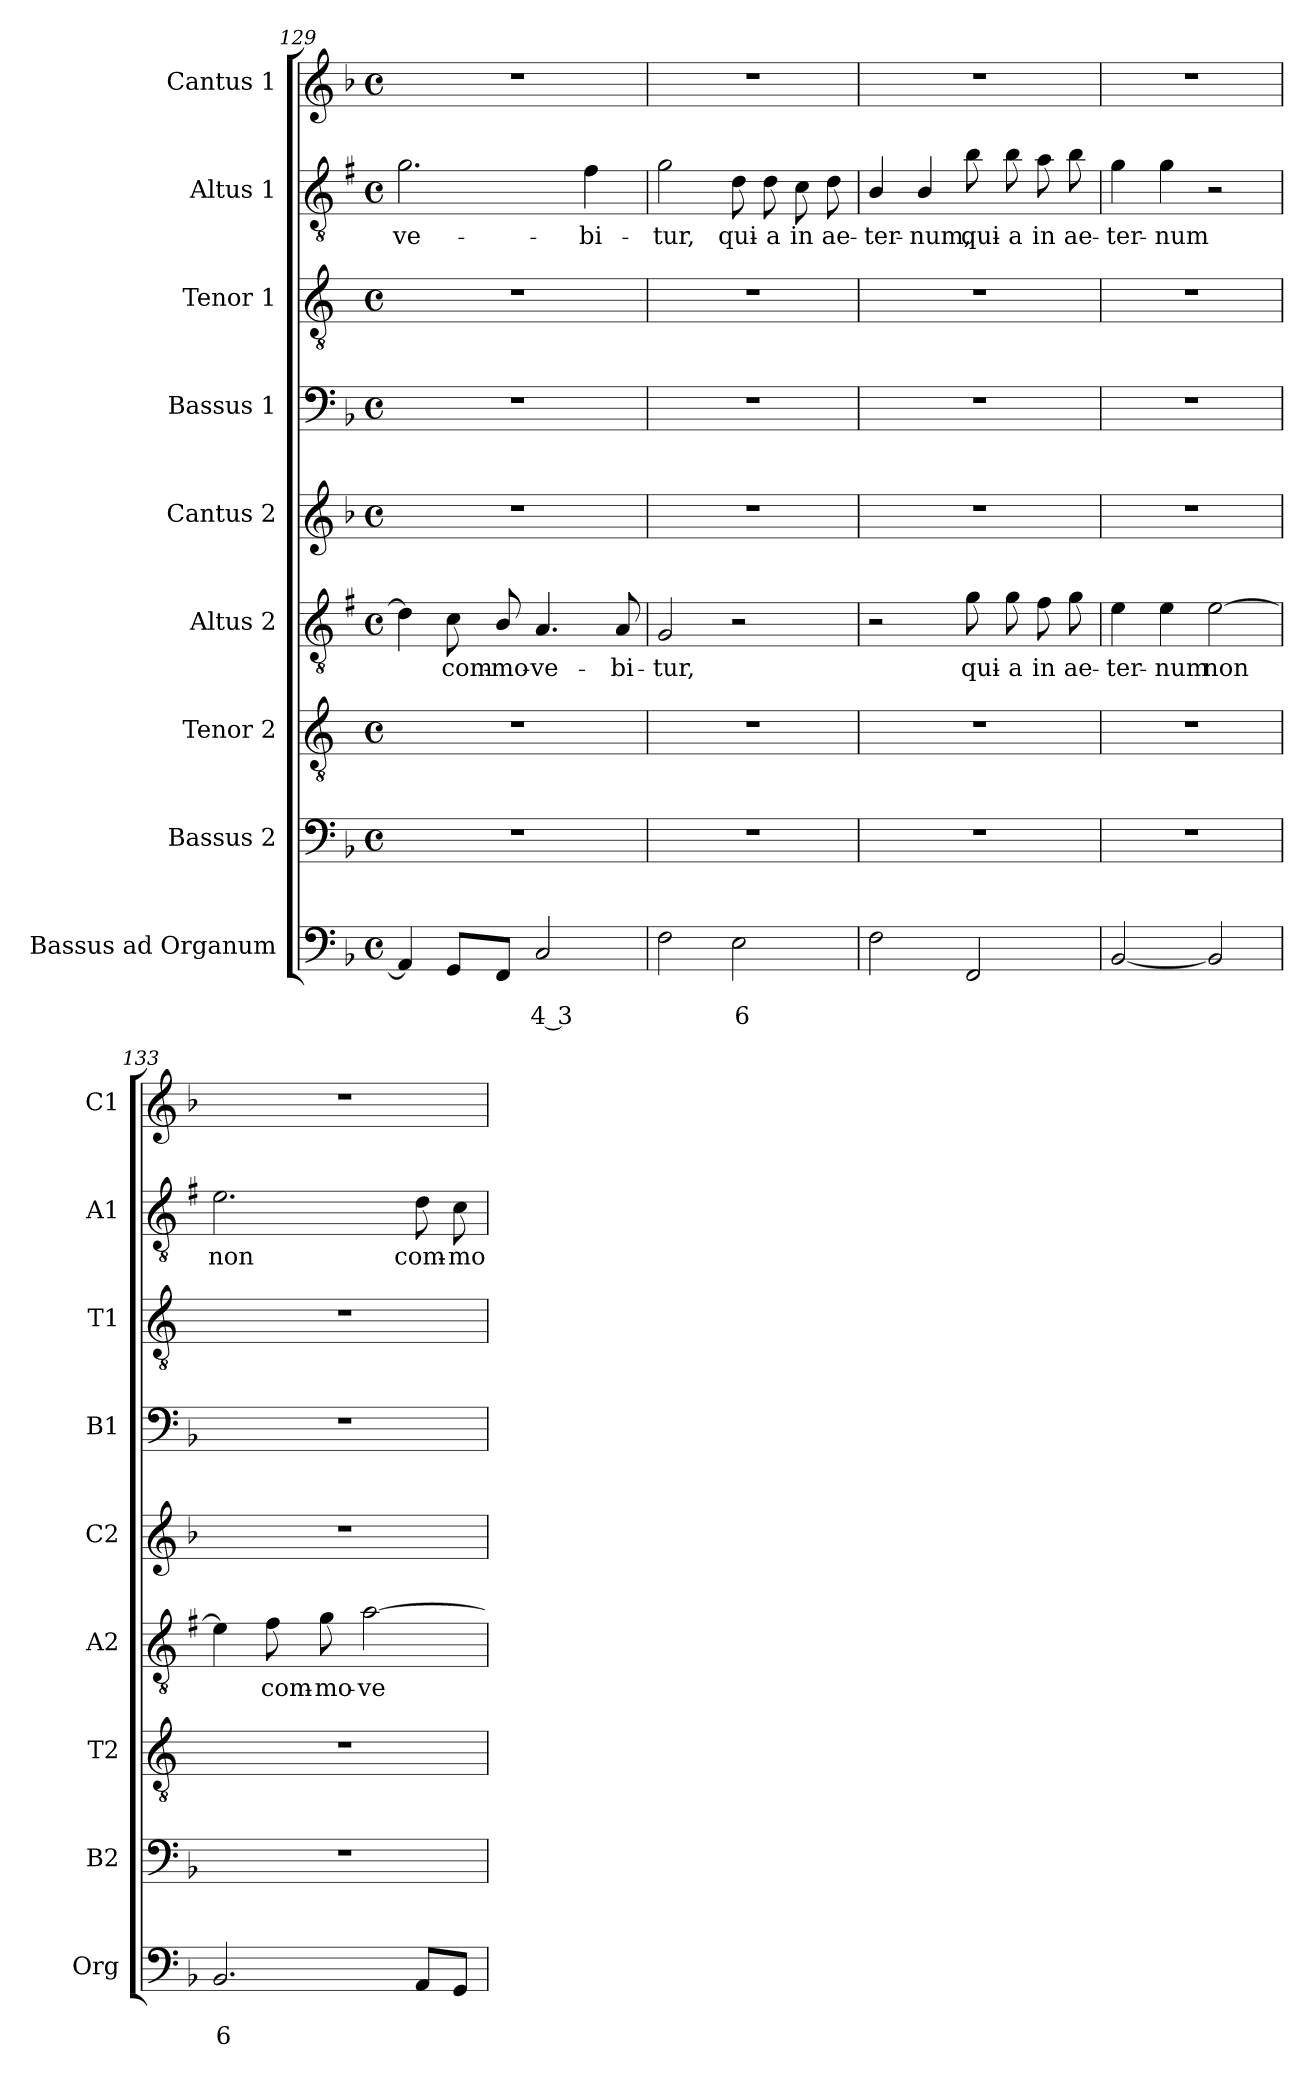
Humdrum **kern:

**kern	**text	**text	**kern	**kern	**kern	**text	**kern	**kern	**kern	**kern	**text	**kern
*part9	*part9	*part9	*part8	*part7	*part6	*part6	*part5	*part4	*part3	*part2	*part2	*part1
*staff9	*staff9	*staff9	*staff8	*staff7	*staff6	*staff6	*staff5	*staff4	*staff3	*staff2	*staff2	*staff1
*I"Bassus ad Organum	*	*	*I"Bassus 2	*I"Tenor 2	*I"Altus 2	*	*I"Cantus 2	*I"Bassus 1	*I"Tenor 1	*I"Altus 1	*	*I"Cantus 1
*I'Org	*	*	*I'B2	*I'T2	*I'A2	*	*I'C2	*I'B1	*I'T1	*I'A1	*	*I'C1
*clefF4	*	*	*clefF4	*clefGv2	*clefGv2	*	*clefG2	*clefF4	*clefGv2	*clefGv2	*	*clefG2
*	*	*	*	*ITrd4c7	*ITrd1c2	*	*	*	*ITrd4c7	*ITrd1c2	*	*
*k[b-]	*	*	*k[b-]	*k[b-]	*k[b-]	*	*k[b-]	*k[b-]	*k[b-]	*k[b-]	*	*k[b-]
*F:	*	*	*F:	*F:	*F:	*	*F:	*F:	*F:	*F:	*	*F:
*M4/4	*	*	*M4/4	*M4/4	*M4/4	*	*M4/4	*M4/4	*M4/4	*M4/4	*	*M4/4
*met(c)	*	*	*met(c)	*met(c)	*met(c)	*	*met(c)	*met(c)	*met(c)	*met(c)	*	*met(c)
=129	=129	=129	=129	=129	=129	=129	=129	=129	=129	=129	=129	=129
!	!	!	!	!	!	!	!	!	!	!	!LO:LY:b	!
4AA/]	.	.	1r	1r	4c\]	.	1r	1r	1r	2.f\	-ve-	1r
!	!	!	!	!	!	!LO:LY:b	!	!	!	!	!	!
8GG/L	.	.	.	.	8B-\	com-	.	.	.	.	.	.
!	!	!	!	!	!	!LO:LY:b	!	!	!	!	!	!
8FF/J	.	.	.	.	8A/	-mo-	.	.	.	.	.	.
!	!	!LO:LY:b	!	!	!	!LO:LY:b	!	!	!	!	!	!
2C/	.	4 3	.	.	4.G/	-ve-	.	.	.	.	.	.
!	!	!	!	!	!	!	!	!	!	!	!LO:LY:b	!
.	.	.	.	.	.	.	.	.	.	4e\	-bi-	.
!	!	!	!	!	!	!LO:LY:b	!	!	!	!	!	!
.	.	.	.	.	8G/	-bi-	.	.	.	.	.	.
!!LO:LB:g=z
=130	=130	=130	=130	=130	=130	=130	=130	=130	=130	=130	=130	=130
!	!	!	!	!	!	!LO:LY:b	!	!	!	!	!LO:LY:b	!
2F\	.	.	1r	1r	2F/	-tur,	1r	1r	1r	2f\	-tur,	1r
!	!	!LO:LY:b	!	!	!	!	!	!	!	!	!LO:LY:b	!
2E\	.	6	.	.	2r	.	.	.	.	8c\	qui-	.
!	!	!	!	!	!	!	!	!	!	!	!LO:LY:b	!
.	.	.	.	.	.	.	.	.	.	8c\	-a	.
!	!	!	!	!	!	!	!	!	!	!	!LO:LY:b	!
.	.	.	.	.	.	.	.	.	.	8B-\	in	.
!	!	!	!	!	!	!	!	!	!	!	!LO:LY:b	!
.	.	.	.	.	.	.	.	.	.	8c\	ae-	.
=131	=131	=131	=131	=131	=131	=131	=131	=131	=131	=131	=131	=131
!	!	!	!	!	!	!	!	!	!	!	!LO:LY:b	!
2F\	.	.	1r	1r	2r	.	1r	1r	1r	4A/	-ter-	1r
!	!	!	!	!	!	!	!	!	!	!	!LO:LY:b	!
.	.	.	.	.	.	.	.	.	.	4A/	-num,	.
!	!	!	!	!	!	!LO:LY:b	!	!	!	!	!LO:LY:b	!
2FF/	.	.	.	.	8f\	qui-	.	.	.	8a\	qui-	.
!	!	!	!	!	!	!LO:LY:b	!	!	!	!	!LO:LY:b	!
.	.	.	.	.	8f\	-a	.	.	.	8a\	-a	.
!	!	!	!	!	!	!LO:LY:b	!	!	!	!	!LO:LY:b	!
.	.	.	.	.	8e\	in	.	.	.	8g\	in	.
!	!	!	!	!	!	!LO:LY:b	!	!	!	!	!LO:LY:b	!
.	.	.	.	.	8f\	ae-	.	.	.	8a\	ae-	.
=132	=132	=132	=132	=132	=132	=132	=132	=132	=132	=132	=132	=132
!	!	!	!	!	!	!LO:LY:b	!	!	!	!	!LO:LY:b	!
[2BB-/	.	.	1r	1r	4d\	-ter-	1r	1r	1r	4f\	-ter-	1r
!	!	!	!	!	!	!LO:LY:b	!	!	!	!	!LO:LY:b	!
.	.	.	.	.	4d\	-num	.	.	.	4f\	-num	.
!	!	!	!	!	!	!LO:LY:b	!	!	!	!	!	!
2BB-/]	.	.	.	.	[2d\	non	.	.	.	2r	.	.
=133	=133	=133	=133	=133	=133	=133	=133	=133	=133	=133	=133	=133
!	!	!LO:LY:b	!	!	!	!	!	!	!	!	!LO:LY:b	!
2.BB-/	.	6	1r	1r	4d\]	.	1r	1r	1r	2.d\	non	1r
!	!	!	!	!	!	!LO:LY:b	!	!	!	!	!	!
.	.	.	.	.	8e\	com-	.	.	.	.	.	.
!	!	!	!	!	!	!LO:LY:b	!	!	!	!	!	!
.	.	.	.	.	8f\	-mo-	.	.	.	.	.	.
!	!	!	!	!	!	!LO:LY:b	!	!	!	!	!	!
.	.	.	.	.	[2g\	-ve-	.	.	.	.	.	.
!	!	!	!	!	!	!	!	!	!	!	!LO:LY:b	!
8AA/L	.	.	.	.	.	.	.	.	.	8c\	com-	.
!	!	!	!	!	!	!	!	!	!	!	!LO:LY:b	!
8GG/J	.	.	.	.	.	.	.	.	.	8B-\	-mo-	.
=	=	=	=	=	=	=	=	=	=	=	=	=
*-	*-	*-	*-	*-	*-	*-	*-	*-	*-	*-	*-	*-
